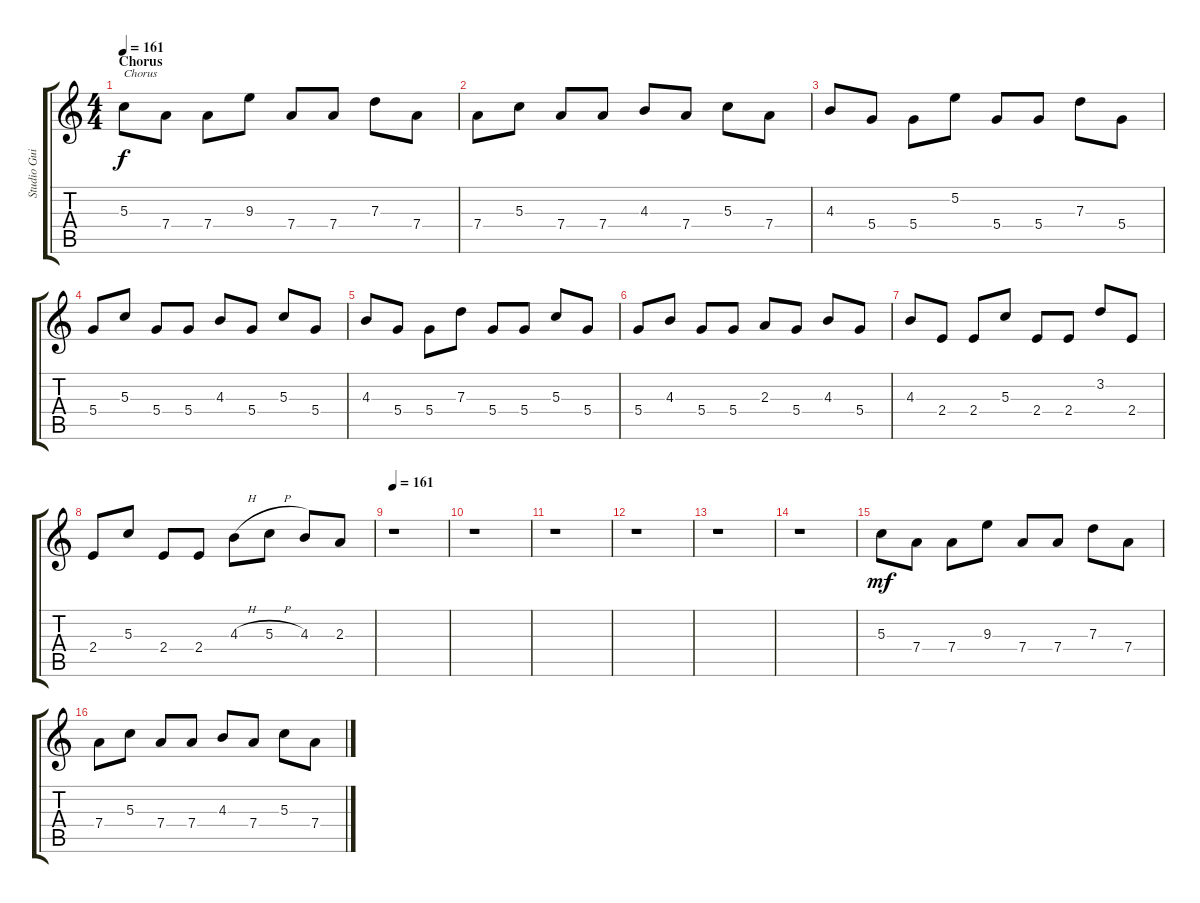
\track ("Studio Guitar" "Studio Gui") {instrument overdrivenguitar}
\staff {score tabs}
\tuning (E4 B3 G3 D3 A2 E2) {hide}
\ts (4 4)
\section ("" "Chorus")
\tempo 161
\clef g2
\ks c
5.3.8{txt "Chorus" dy f volume 13} 7.4.8 7.4.8 9.3.8 7.4.8 7.4.8 7.3.8 7.4.8 |
7.4.8 5.3.8 7.4.8 7.4.8 4.3.8 7.4.8 5.3.8 7.4.8 |
4.3.8 5.4.8 5.4.8 5.2.8 5.4.8 5.4.8 7.3.8 5.4.8 |
5.4.8 5.3.8 5.4.8 5.4.8 4.3.8 5.4.8 5.3.8 5.4.8 |
4.3.8 5.4.8 5.4.8 7.3.8 5.4.8 5.4.8 5.3.8 5.4.8 |
5.4.8 4.3.8 5.4.8 5.4.8 2.3.8 5.4.8 4.3.8 5.4.8 |
4.3.8 2.4.8 2.4.8 5.3.8 2.4.8 2.4.8 3.2.8 2.4.8 |
2.4.8 5.3.8 2.4.8 2.4.8 4.3{h}.8 5.3{h}.8 4.3.8 2.3.8 |
\tempo 161
r.1 |
r.1 |
r.1 |
r.1 |
r.1 |
r.1 |
5.3.8{dy mf} 7.4.8 7.4.8 9.3.8 7.4.8 7.4.8 7.3.8 7.4.8 |
7.4.8 5.3.8 7.4.8 7.4.8 4.3.8 7.4.8 5.3.8 7.4.8
